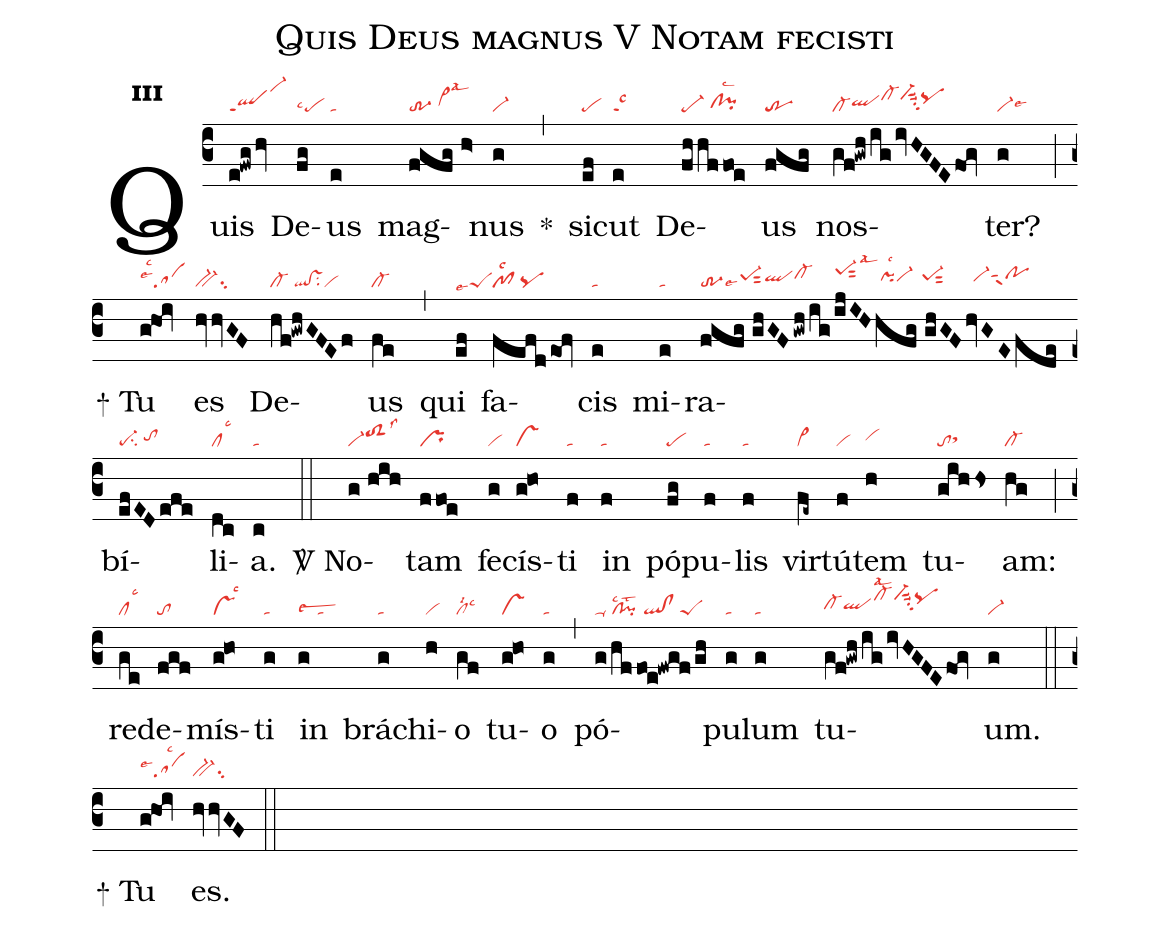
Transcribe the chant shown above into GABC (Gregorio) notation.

name:Quis Deus magnus V Notam fecisti;
office-part:re;
mode:3;
nabc-lines:1;
%%
initial-style: 1;
name:Quis Deus magnus;
mode: 3;
office-part: Responsorium;
annotation: Resp;
annotation: iii;
nabc-lines:1;
%%
(c3) Quis(e!fwg/hv|qlppt1vi-hm) De(fg|pelsc4)us(e|ta) mag(fgfg//h>|tr-3/vi>hhlsal3)nus(g|vi-) <sp>*</sp>(,) si(ef|pe)cut(e|talsc3) De(fhhffoe|pe-/clhg!pihglsc2)us(fgfg|tr) nos(gf!gwh/ig/ivHGFEfog|cl-qlhhcl-hjvi-hjsuu2su2pqhi)ter?(g|vi-lse6) (;)

<sp>+</sp> Tu(g!hoi|salse4lsc1) es(hvhvGF|bv-su2) De(hf!gwhGFEf|cl-/ql!vssu2vi)us(fe|cl-) (,) qui(ef|peSlse7) fa(fefd/eof|pf1lsc2/pq)cis(e|ta) mi(e|ta)ra(fgfg//ghGF/gwh/ig|tr-3pe-1hhlse7sut2qlhhcl-hi|ijIHhfg//ghGF|pe-1hjsut2lsal3pihhlsc2vi-hh//pe-1hhsut2|hvGEfde|//vi-hhsut1suw1pohi)bí(efEDefe|pe-su2/tohh)li(dc|cllsc3)a.(c|ta) (::)

<sp>V/</sp> No(g//hih|vi-toS2hilss3)tam(ffoe|pr) fe(g|vi)cís(g!ho|vs)ti(f|ta) in(f|ta) pó(fg|pe)pu(f|ta)lis(f|ta) vir(fe~|vi>)tú(f|vi)tem(h|vihh) tu(gihhs|tosthh)am:(hg|cl-) (;) red(ge|cllsc3)e(fgf|to)mís(g!ho|vslsc3)ti(g|ta) in(g|talsew2) brá(g|ta)chi(h|vi)o(gf|cllsi2lsc3) tu(g!ho|vs)o(g|ta) (,) pó(g/hffoe!fwgf/gh|ta-/cl!pilsc2lst2/ql!cl/peS)pu(g|ta)lum(g|ta) tu(gf!gwh/ig/ivHGFEfog|cl-hhqlhhcl-hklsal2vi-hksuu2su2pqhj)um.(g|vi-) (::)

<sp>+</sp> Tu(g!hoi|salse4lsc2) es.(hvhvGF|bv-su2) (::)
